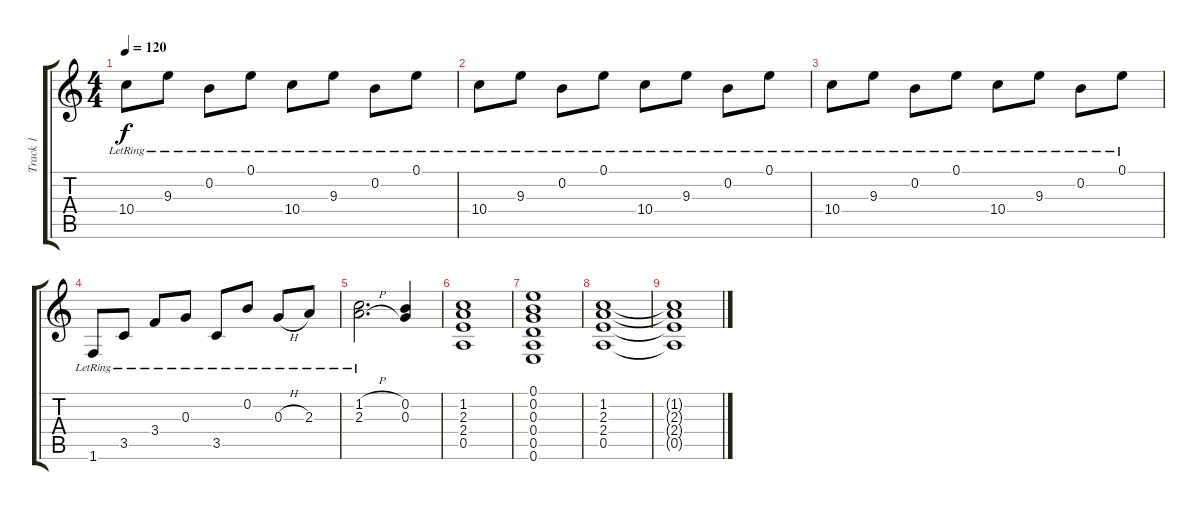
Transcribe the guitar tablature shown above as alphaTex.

\track ("Track 1" "Track 1") {instrument acousticguitarsteel}
\staff {score tabs}
\tuning (E4 B3 G3 D3 A2 E2) {hide}
\ts (4 4)
\tempo 120
\clef g2
\ks c
10.4{lr}.8{dy f} 9.3{lr}.8 0.2{lr}.8 0.1{lr}.8 10.4{lr}.8 9.3{lr}.8 0.2{lr}.8 0.1{lr}.8 |
10.4{lr}.8 9.3{lr}.8 0.2{lr}.8 0.1{lr}.8 10.4{lr}.8 9.3{lr}.8 0.2{lr}.8 0.1{lr}.8 |
10.4{lr}.8 9.3{lr}.8 0.2{lr}.8 0.1{lr}.8 10.4{lr}.8 9.3{lr}.8 0.2{lr}.8 0.1{lr}.8 |
1.6{lr}.8 3.5{lr}.8 3.4{lr}.8 0.3{lr}.8 3.5{lr}.8 0.2{lr}.8 0.3{h lr}.8 2.3{lr}.8 |
(1.2{h lr} 2.3{h lr}).2{d} (0.2 0.3).4 |
(1.2 2.3 2.4 0.5).1 |
(0.1 0.2 0.3 0.4 0.5 0.6).1 |
(1.2 2.3 2.4 0.5).1 |
(1.2{t} 2.3{t} 2.4{t} 0.5{t}).1
